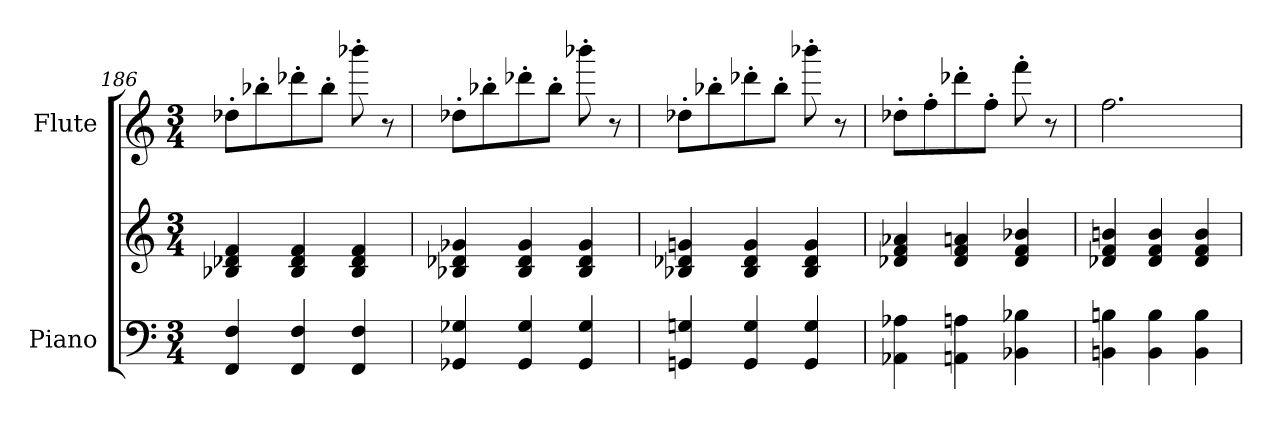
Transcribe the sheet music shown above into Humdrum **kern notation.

**kern	**kern	**kern
*part2	*part2	*part1
*staff3	*staff2	*staff1
*I"Piano	*	*I"Flute
*I'Pno	*	*
*clefF4	*clefG2	*clefG2
*k[]	*k[]	*k[]
*C:	*C:	*C:
*M3/4	*M3/4	*M3/4
=186	=186	=186
4FF/ 4F/	4B-X/ 4d-X/ 4f/	8dd-X'\L
.	.	8bb-X'\
4FF/ 4F/	4B-/ 4d-/ 4f/	8ddd-X'\
.	.	8bb-'\J
4FF/ 4F/	4B-/ 4d-/ 4f/	8bbb-X'\
.	.	8r
=187	=187	=187
4GG-X/ 4G-X/	4B-X/ 4d-X/ 4g-X/	8dd-X'\L
.	.	8bb-X'\
4GG-/ 4G-/	4B-/ 4d-/ 4g-/	8ddd-X'\
.	.	8bb-'\J
4GG-/ 4G-/	4B-/ 4d-/ 4g-/	8bbb-X'\
.	.	8r
!!LO:LB:g=z
=188	=188	=188
4GGni/ 4Gni/	4B-X/ 4d-X/ 4gni/	8dd-X'\L
.	.	8bb-X'\
4GG/ 4G/	4B-/ 4d-/ 4g/	8ddd-X'\
.	.	8bb-'\J
4GG/ 4G/	4B-/ 4d-/ 4g/	8bbb-X'\
.	.	8r
=189	=189	=189
4AA-X\ 4A-X\	4d-X/ 4f/ 4a-X/	8dd-X'\L
.	.	8ff'\
4AAn\ 4An\	4d-/ 4f/ 4an/	8ddd-X'\
.	.	8ff'\J
4BB-X\ 4B-X\	4d-/ 4f/ 4b-X/	8fff'\
.	.	8r
=190	=190	=190
4BBni\ 4Bni\	4d-X/ 4f/ 4bni/	2.ff\
4BB\ 4B\	4d-/ 4f/ 4b/	.
4BB\ 4B\	4d-/ 4f/ 4b/	.
=	=	=
*-	*-	*-
